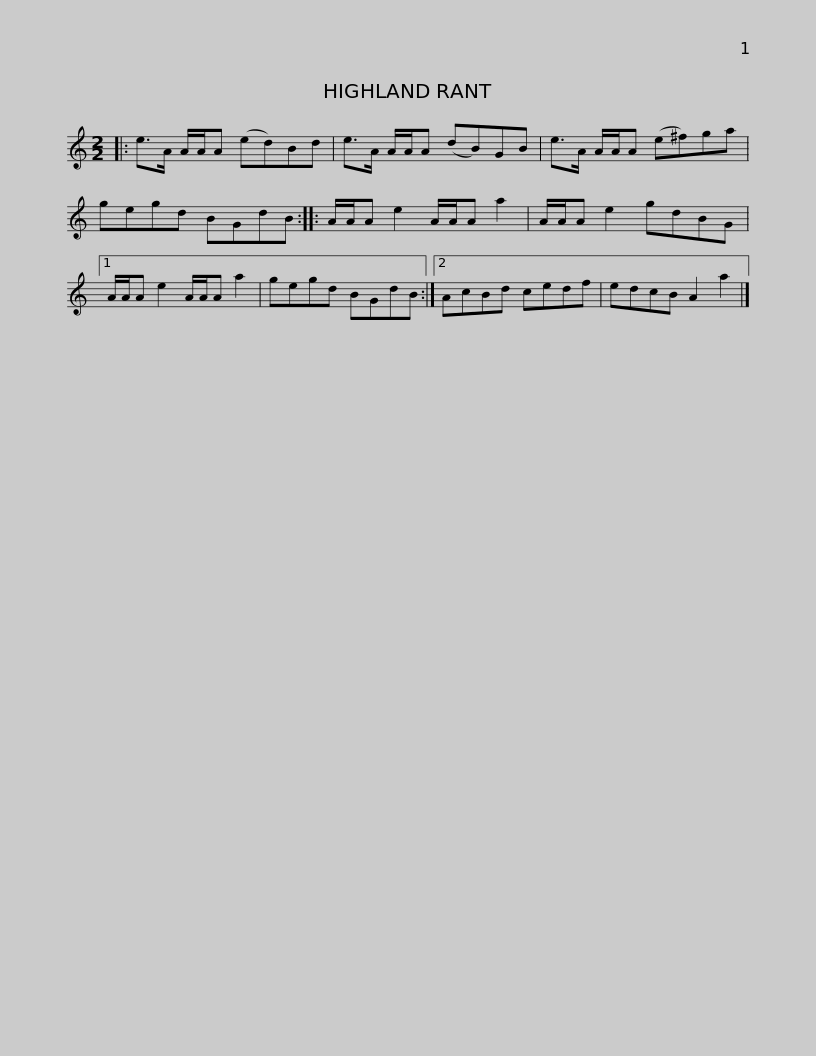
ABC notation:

X:1
L:1/8
M:2/2
I:linebreak $
K:C
V:1 treble
V:1
|: e>A A/A/A (ed)Bd | e>A A/A/A (dB)GB | e>A A/A/A (e^f)ga | gegd BGdB ::$ A/A/A e2 A/A/A a2 | %5
 A/A/A e2 gdBG |1 A/A/A e2 A/A/A a2 | gegd BGdB :|2 AcBd cedf |$ edcB A2 a2 |] %10
